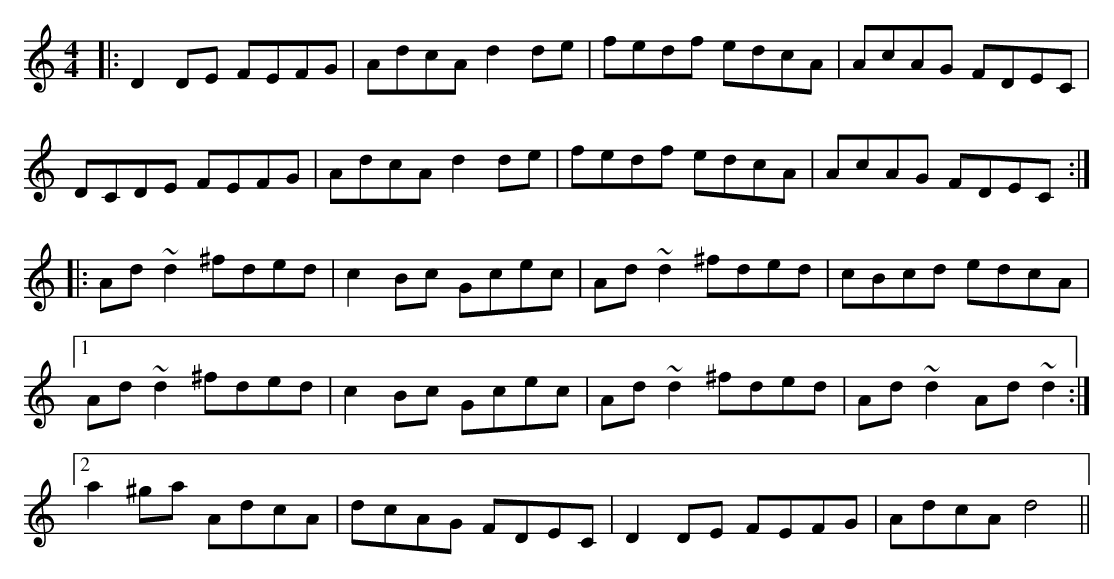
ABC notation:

X:1
M:4/4
K:Ddor
|:D2DE FEFG|AdcA d2de|fedf edcA|AcAG FDEC|
DCDE FEFG|AdcA d2de|fedf edcA|AcAG FDEC:|
|:Ad~d2 ^fded|c2Bc Gcec|Ad~d2 ^fded|cBcd edcA|
[1 Ad~d2 ^fded|c2Bc Gcec|Ad~d2 ^fded|Ad~d2 Ad~d2:|
[2 a2^ga AdcA|dcAG FDEC|D2DE FEFG|AdcA d4||
